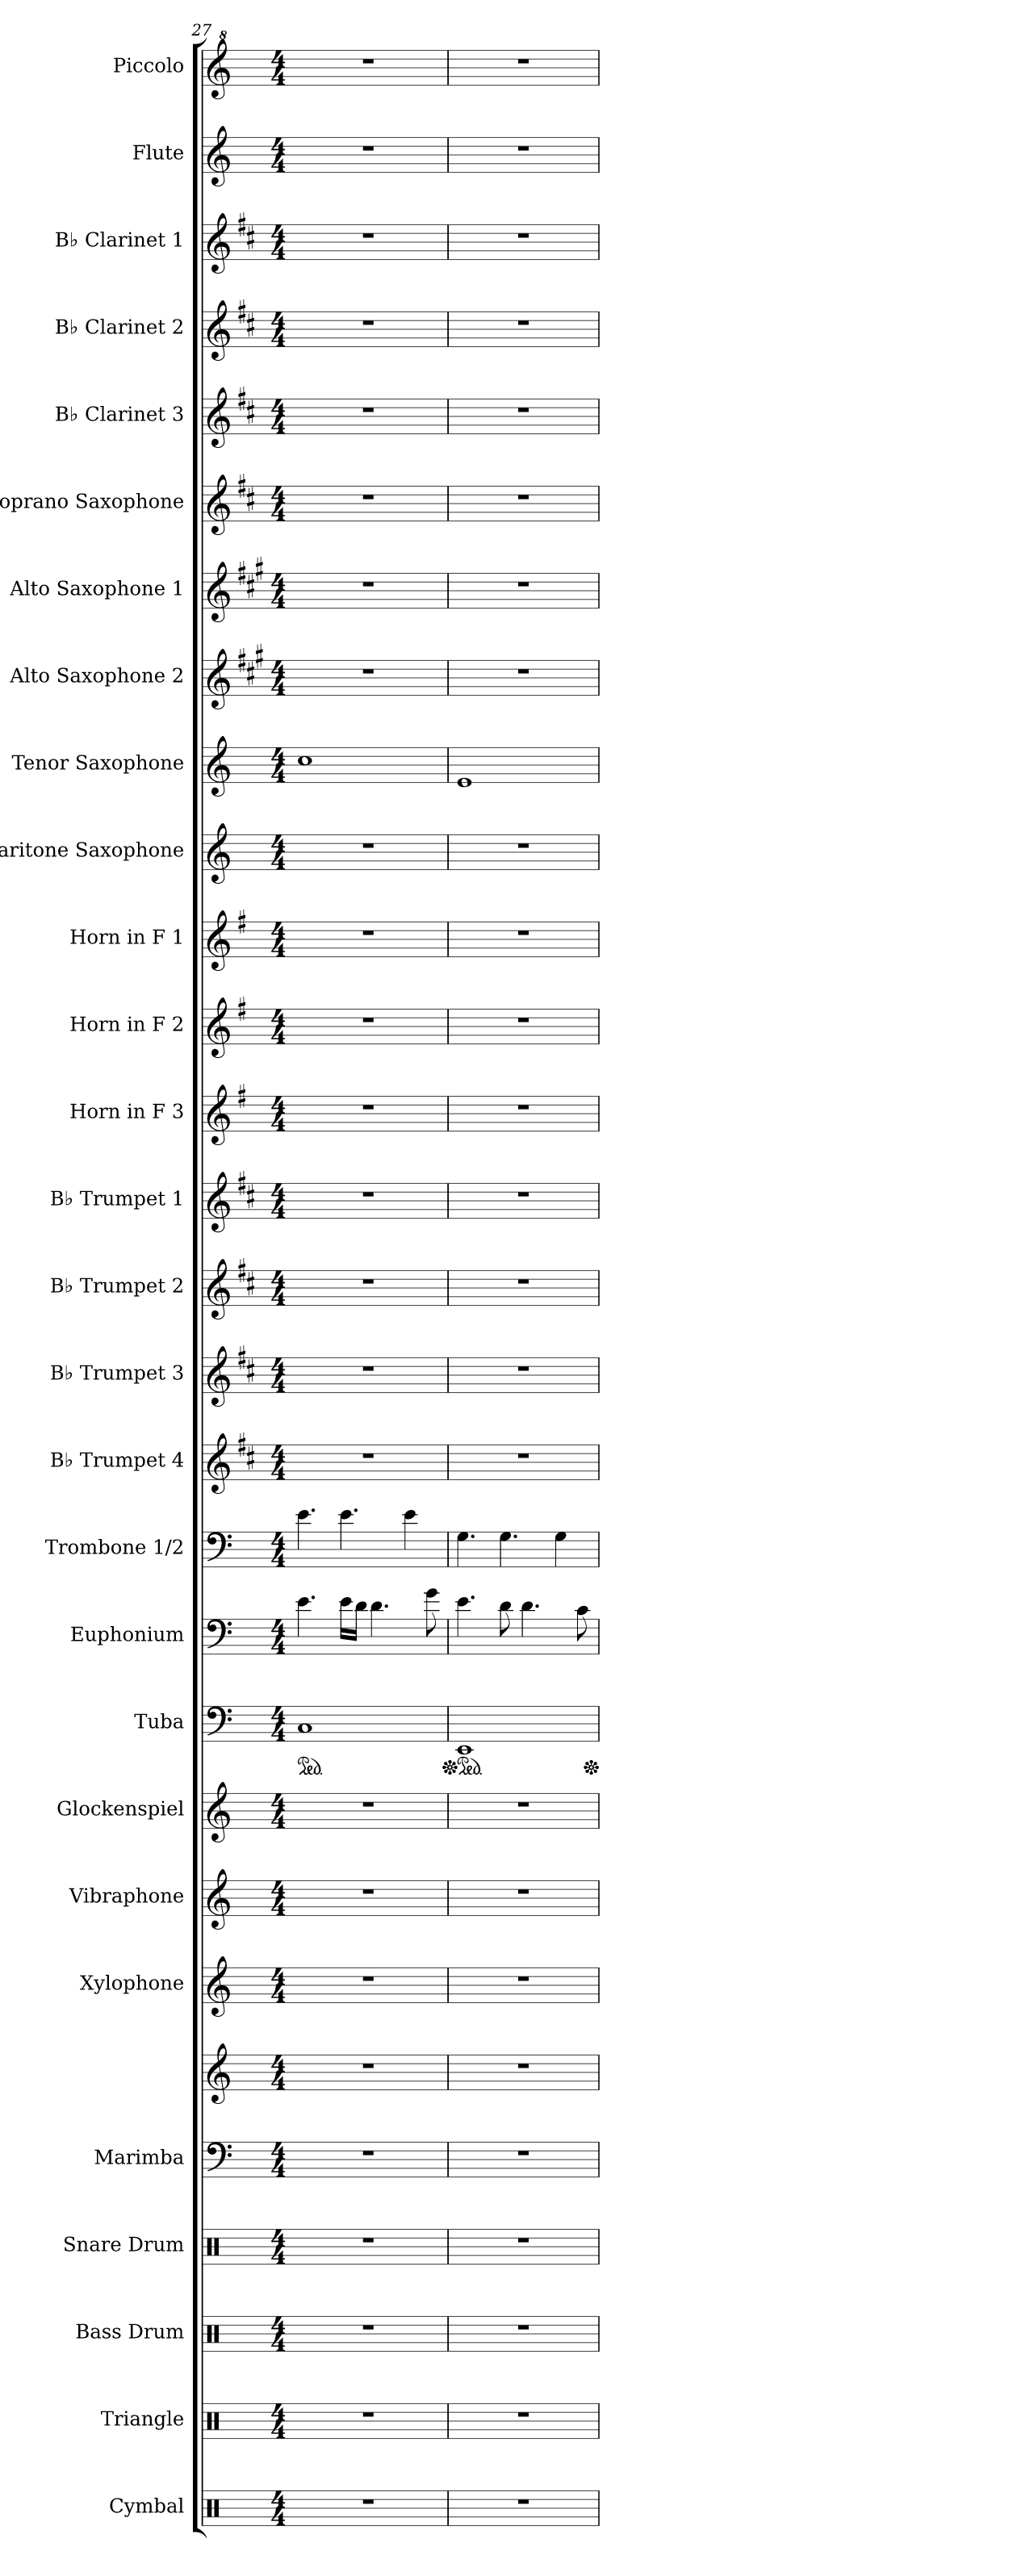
**kern	**kern	**kern	**kern	**kern	**kern	**kern	**kern	**kern	**kern	**kern	**kern	**kern	**kern	**kern	**kern	**kern	**kern	**kern	**kern	**kern	**kern	**kern	**kern	**kern	**kern	**kern	**kern	**kern
*part28	*part27	*part26	*part25	*part24	*part24	*part23	*part22	*part21	*part20	*part19	*part18	*part17	*part16	*part15	*part14	*part13	*part12	*part11	*part10	*part9	*part8	*part7	*part6	*part5	*part4	*part3	*part2	*part1
*staff29	*staff28	*staff27	*staff26	*staff25	*staff24	*staff23	*staff22	*staff21	*staff20	*staff19	*staff18	*staff17	*staff16	*staff15	*staff14	*staff13	*staff12	*staff11	*staff10	*staff9	*staff8	*staff7	*staff6	*staff5	*staff4	*staff3	*staff2	*staff1
*I"Cymbal	*I"Triangle	*I"Bass Drum	*I"Snare Drum	*I"Marimba	*	*I"Xylophone	*I"Vibraphone	*I"Glockenspiel	*I"Tuba	*I"Euphonium	*I"Trombone 1/2	*I"B♭ Trumpet 4	*I"B♭ Trumpet 3	*I"B♭ Trumpet 2	*I"B♭ Trumpet 1	*I"Horn in F 3	*I"Horn in F 2	*I"Horn in F 1	*I"Baritone Saxophone	*I"Tenor Saxophone	*I"Alto Saxophone 2	*I"Alto Saxophone 1	*I"Soprano Saxophone	*I"B♭ Clarinet 3	*I"B♭ Clarinet 2	*I"B♭ Clarinet 1	*I"Flute	*I"Piccolo
*I'Cym.	*I'Trgl.	*I'B. Dr.	*I'Sn. Dr.	*I'Mrm.	*	*I'Xyl.	*I'Vib.	*I'Glk.	*I'Tba.	*I'Euph.	*I'Tbn. 1/2	*I'B♭ Tpt. 4	*I'B♭ Tpt. 3	*I'B♭ Tpt. 2	*I'B♭ Tpt. 1	*	*	*	*I'Bar. Sax.	*I'T. Sax.	*I'A. Sax. 2	*I'A. Sax. 1	*I'S. Sax.	*I'B♭ Cl. 3	*I'B♭ Cl. 2	*I'B♭ Cl. 1	*I'Fl.	*I'Picc.
*clefX	*clefX	*clefX	*clefX	*clefF4	*clefG2	*clefG2	*clefG2	*clefG2	*clefF4	*clefF4	*clefF4	*clefG2	*clefG2	*clefG2	*clefG2	*clefG2	*clefG2	*clefG2	*clefG2	*clefG2	*clefG2	*clefG2	*clefG2	*clefG2	*clefG2	*clefG2	*clefG2	*clefG^2
*	*	*	*	*	*	*ITrd-7c-12	*	*ITrd-14c-24	*	*	*	*ITrd1c2	*ITrd1c2	*ITrd1c2	*ITrd1c2	*ITrd4c7	*ITrd4c7	*ITrd4c7	*ITrd12c21	*ITrd8c14	*ITrd5c9	*ITrd5c9	*ITrd1c2	*ITrd1c2	*ITrd1c2	*ITrd1c2	*	*ITrd-7c-12
*k[]	*k[]	*k[]	*k[]	*k[]	*k[]	*k[]	*k[]	*k[]	*k[]	*k[]	*k[]	*k[]	*k[]	*k[]	*k[]	*k[]	*k[]	*k[]	*k[]	*k[]	*k[]	*k[]	*k[]	*k[]	*k[]	*k[]	*k[]	*k[]
*M4/4	*M4/4	*M4/4	*M4/4	*M4/4	*M4/4	*M4/4	*M4/4	*M4/4	*M4/4	*M4/4	*M4/4	*M4/4	*M4/4	*M4/4	*M4/4	*M4/4	*M4/4	*M4/4	*M4/4	*M4/4	*M4/4	*M4/4	*M4/4	*M4/4	*M4/4	*M4/4	*M4/4	*M4/4
*	*	*	*	*	*	*	*	*	*ped	*	*	*	*	*	*	*	*	*	*	*	*	*	*	*	*	*	*	*
=27	=27	=27	=27	=27	=27	=27	=27	=27	=27	=27	=27	=27	=27	=27	=27	=27	=27	=27	=27	=27	=27	=27	=27	=27	=27	=27	=27	=27
1r	1r	1r	1r	1r	1r	1r	1r	1r	1C	4.e\	4.e\	1r	1r	1r	1r	1r	1r	1r	1r	1c	1r	1r	1r	1r	1r	1r	1r	1r
.	.	.	.	.	.	.	.	.	.	16e\LL	4.e\	.	.	.	.	.	.	.	.	.	.	.	.	.	.	.	.	.
.	.	.	.	.	.	.	.	.	.	16d\JJ	.	.	.	.	.	.	.	.	.	.	.	.	.	.	.	.	.	.
.	.	.	.	.	.	.	.	.	.	4.d\	.	.	.	.	.	.	.	.	.	.	.	.	.	.	.	.	.	.
.	.	.	.	.	.	.	.	.	.	.	4e\	.	.	.	.	.	.	.	.	.	.	.	.	.	.	.	.	.
.	.	.	.	.	.	.	.	.	.	8g\	.	.	.	.	.	.	.	.	.	.	.	.	.	.	.	.	.	.
=28	=28	=28	=28	=28	=28	=28	=28	=28	=28	=28	=28	=28	=28	=28	=28	=28	=28	=28	=28	=28	=28	=28	=28	=28	=28	=28	=28	=28
*	*	*	*	*	*	*	*	*	*Xped	*	*	*	*	*	*	*	*	*	*	*	*	*	*	*	*	*	*	*
*	*	*	*	*	*	*	*	*	*ped	*	*	*	*	*	*	*	*	*	*	*	*	*	*	*	*	*	*	*
1r	1r	1r	1r	1r	1r	1r	1r	1r	1EE	4.e\	4.G\	1r	1r	1r	1r	1r	1r	1r	1r	1E	1r	1r	1r	1r	1r	1r	1r	1r
.	.	.	.	.	.	.	.	.	.	8d\	4.G\	.	.	.	.	.	.	.	.	.	.	.	.	.	.	.	.	.
.	.	.	.	.	.	.	.	.	.	4.d\	.	.	.	.	.	.	.	.	.	.	.	.	.	.	.	.	.	.
.	.	.	.	.	.	.	.	.	.	.	4G\	.	.	.	.	.	.	.	.	.	.	.	.	.	.	.	.	.
.	.	.	.	.	.	.	.	.	.	8c\	.	.	.	.	.	.	.	.	.	.	.	.	.	.	.	.	.	.
*	*	*	*	*	*	*	*	*	*Xped	*	*	*	*	*	*	*	*	*	*	*	*	*	*	*	*	*	*	*
=	=	=	=	=	=	=	=	=	=	=	=	=	=	=	=	=	=	=	=	=	=	=	=	=	=	=	=	=
*-	*-	*-	*-	*-	*-	*-	*-	*-	*-	*-	*-	*-	*-	*-	*-	*-	*-	*-	*-	*-	*-	*-	*-	*-	*-	*-	*-	*-
